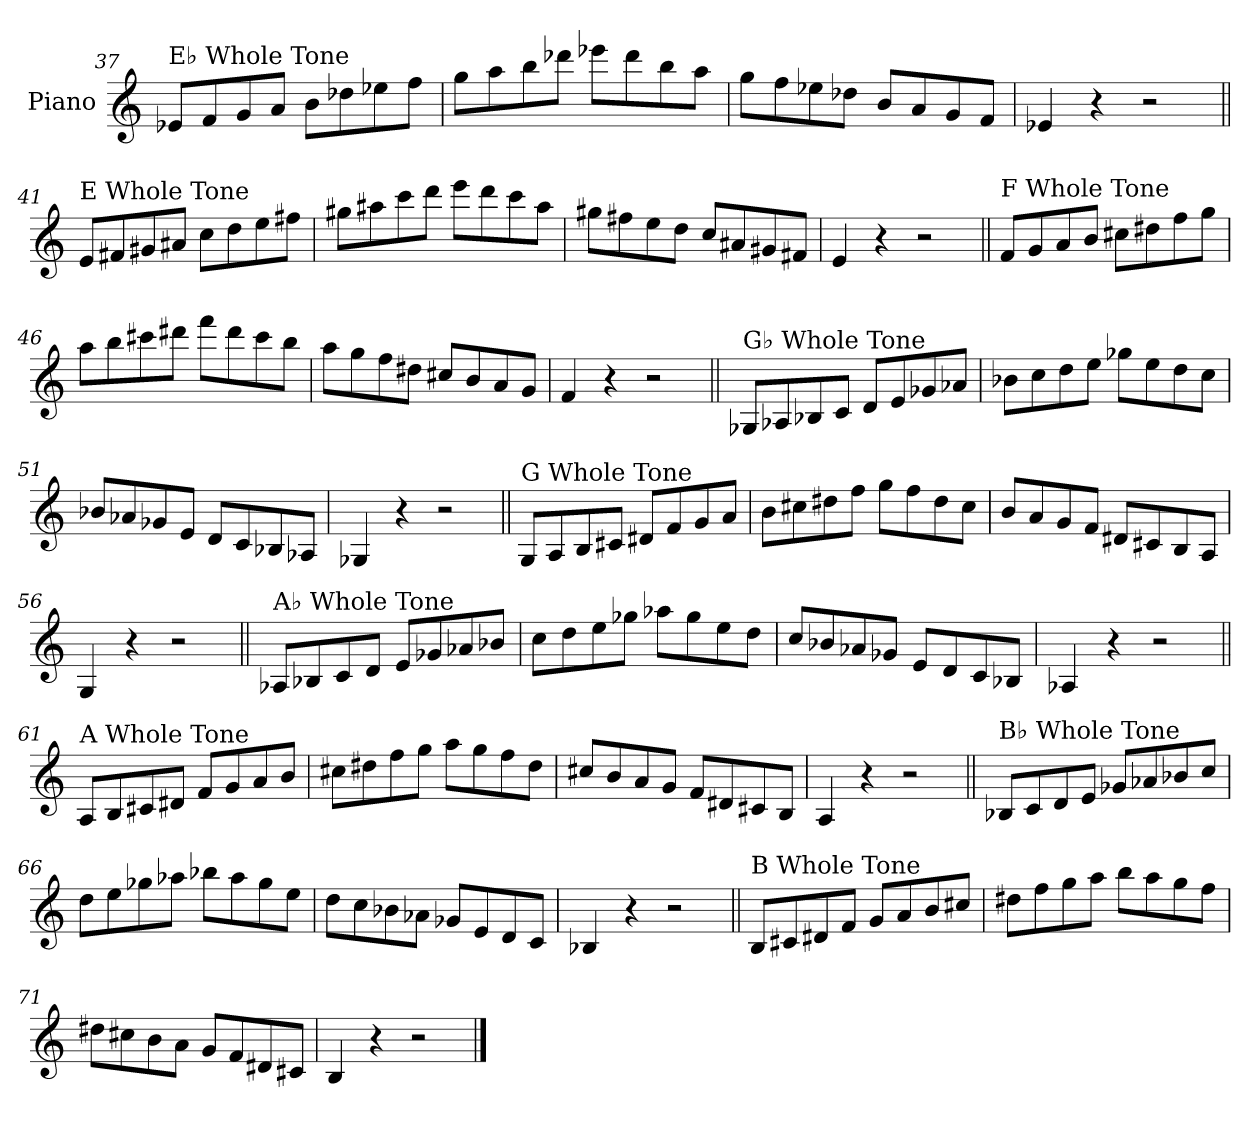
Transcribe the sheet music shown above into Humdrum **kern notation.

**kern
*part1
*staff1
*I"Piano
*I'Pno.
!!LO:LB:g=z
*clefG2
*k[]
=37
!LO:TX:a:t=E♭ Whole Tone
8e-X/L
8f/
8g/
8a/J
8b\L
8dd-X\
8ee-X\
8ff\J
=38
8gg\L
8aa\
8bb\
8ddd-X\J
8eee-X\L
8ddd-\
8bb\
8aa\J
=39
8gg\L
8ff\
8ee-X\
8dd-X\J
8b/L
8a/
8g/
8f/J
=40
4e-X/
4r
2r
!!LO:LB:g=z
=41||
!LO:TX:a:t=E Whole Tone
8e/L
8f#X/
8g#X/
8a#X/J
8cc\L
8dd\
8ee\
8ff#X\J
=42
8gg#X\L
8aa#X\
8ccc\
8ddd\J
8eee\L
8ddd\
8ccc\
8aa#\J
=43
8gg#X\L
8ff#X\
8ee\
8dd\J
8cc/L
8a#X/
8g#X/
8f#X/J
=44
4e/
4r
2r
!!LO:LB:g=z
=45||
!LO:TX:a:t=F Whole Tone
8f/L
8g/
8a/
8b/J
8cc#X\L
8dd#X\
8ff\
8gg\J
=46
8aa\L
8bb\
8ccc#X\
8ddd#X\J
8fff\L
8ddd#\
8ccc#\
8bb\J
=47
8aa\L
8gg\
8ff\
8dd#X\J
8cc#X/L
8b/
8a/
8g/J
=48
4f/
4r
2r
!!LO:PB:g=z
=49||
!LO:TX:a:t=G♭ Whole Tone
8G-X/L
8A-X/
8B-X/
8c/J
8d/L
8e/
8g-X/
8a-X/J
=50
8b-X\L
8cc\
8dd\
8ee\J
8gg-X\L
8ee\
8dd\
8cc\J
=51
8b-X/L
8a-X/
8g-X/
8e/J
8d/L
8c/
8B-X/
8A-X/J
=52
4G-X/
4r
2r
!!LO:LB:g=z
=53||
!LO:TX:a:t=G Whole Tone
8G/L
8A/
8B/
8c#X/J
8d#X/L
8f/
8g/
8a/J
=54
8b\L
8cc#X\
8dd#X\
8ff\J
8gg\L
8ff\
8dd#\
8cc#\J
=55
8b/L
8a/
8g/
8f/J
8d#X/L
8c#X/
8B/
8A/J
=56
4G/
4r
2r
!!LO:LB:g=z
=57||
!LO:TX:a:t=A♭ Whole Tone
8A-X/L
8B-X/
8c/
8d/J
8e/L
8g-X/
8a-X/
8b-X/J
=58
8cc\L
8dd\
8ee\
8gg-X\J
8aa-X\L
8gg-\
8ee\
8dd\J
=59
8cc/L
8b-X/
8a-X/
8g-X/J
8e/L
8d/
8c/
8B-X/J
=60
4A-X/
4r
2r
!!LO:LB:g=z
=61||
!LO:TX:a:t=A Whole Tone
8A/L
8B/
8c#X/
8d#X/J
8f/L
8g/
8a/
8b/J
=62
8cc#X\L
8dd#X\
8ff\
8gg\J
8aa\L
8gg\
8ff\
8dd#\J
=63
8cc#X/L
8b/
8a/
8g/J
8f/L
8d#X/
8c#X/
8B/J
=64
4A/
4r
2r
!!LO:LB:g=z
=65||
!LO:TX:a:t=B♭ Whole Tone
8B-X/L
8c/
8d/
8e/J
8g-X/L
8a-X/
8b-X/
8cc/J
=66
8dd\L
8ee\
8gg-X\
8aa-X\J
8bb-X\L
8aa-\
8gg-\
8ee\J
=67
8dd\L
8cc\
8b-X\
8a-X\J
8g-X/L
8e/
8d/
8c/J
=68
4B-X/
4r
2r
!!LO:LB:g=z
=69||
!LO:TX:a:t=B Whole Tone
8B/L
8c#X/
8d#X/
8f/J
8g/L
8a/
8b/
8cc#X/J
=70
8dd#X\L
8ff\
8gg\
8aa\J
8bb\L
8aa\
8gg\
8ff\J
=71
8dd#X\L
8cc#X\
8b\
8a\J
8g/L
8f/
8d#X/
8c#X/J
=72
4B/
4r
2r
==
*-
